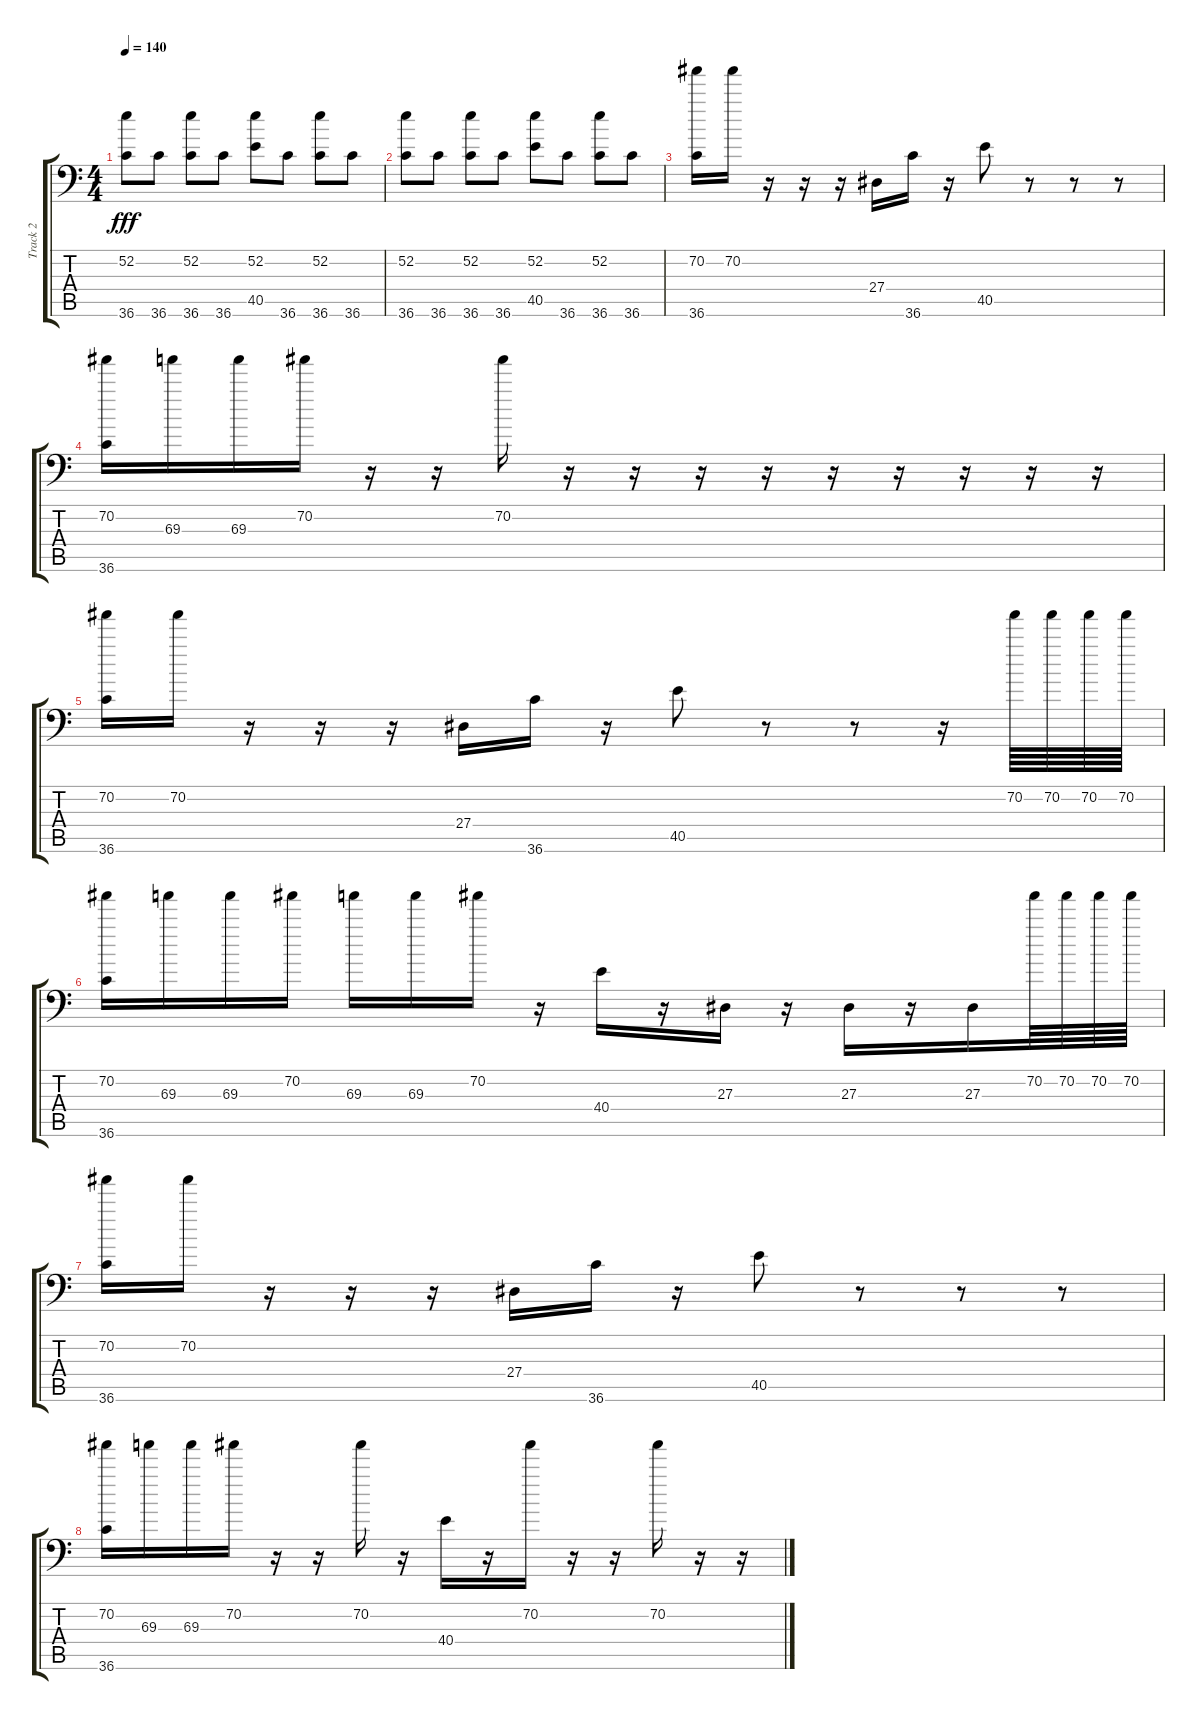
\track ("Track 2" "Track 2") {instrument acousticgrandpiano}
\staff {score tabs}
\tuning (C-1 C-1 C-1 C-1 C-1 C-1) {hide}
\ts (4 4)
\tempo 140
\clef f4
\ks c
(52.2 36.6).8{dy fff} 36.6.8 (52.2 36.6).8 36.6.8 (52.2 40.5).8 36.6.8 (52.2 36.6).8 36.6.8 |
(52.2 36.6).8 36.6.8 (52.2 36.6).8 36.6.8 (52.2 40.5).8 36.6.8 (52.2 36.6).8 36.6.8 |
(70.2 36.6).16 70.2.16 r.16 r.16 r.16 27.4.16 36.6.16 r.16 40.5.8 r.8 r.8 r.8 |
(70.2 36.6).16 69.3.16 69.3.16 70.2.16 r.16 r.16 70.2.16 r.16 r.16 r.16 r.16 r.16 r.16 r.16 r.16 r.16 |
(70.2 36.6).16 70.2.16 r.16 r.16 r.16 27.4.16 36.6.16 r.16 40.5.8 r.8 r.8 r.16 70.2.64 70.2.64 70.2.64 70.2.64 |
(70.2 36.6).16 69.3.16 69.3.16 70.2.16 69.3.16 69.3.16 70.2.16 r.16 40.4.16 r.16 27.3.16 r.16 27.3.16 r.16 27.3.16 70.2.64 70.2.64 70.2.64 70.2.64 |
(70.2 36.6).16 70.2.16 r.16 r.16 r.16 27.4.16 36.6.16 r.16 40.5.8 r.8 r.8 r.8 |
(70.2 36.6).16 69.3.16 69.3.16 70.2.16 r.16 r.16 70.2.16 r.16 40.4.16 r.16 70.2.16 r.16 r.16 70.2.16 r.16 r.16
